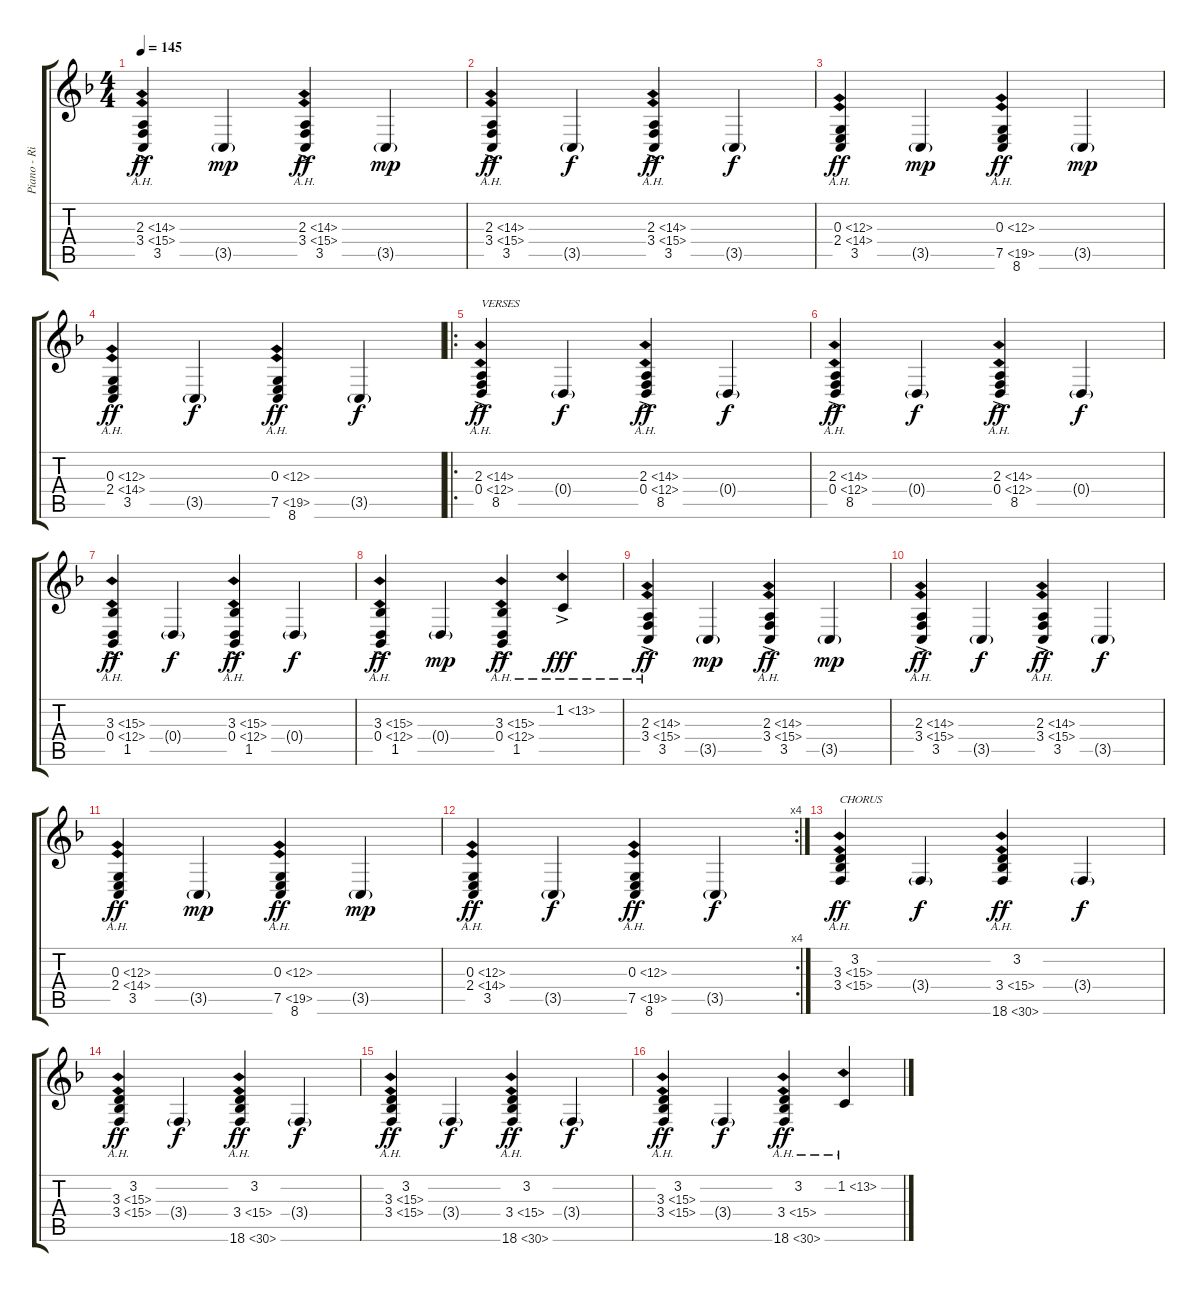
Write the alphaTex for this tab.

\track ("Piano - Right Hand" "Piano - Ri") {instrument acousticgrandpiano}
\staff {score tabs}
\tuning (E4 B3 G3 D3 A2 E2) {hide}
\ts (4 4)
\tempo 145
\clef g2
\ks f
(2.3{ah 12 ac} 3.4{ah 12} 3.5).4{dy ff} 3.5{g}.4{dy mp} (2.3{ah 12 ac} 3.4{ah 12} 3.5).4{dy ff} 3.5{g}.4{dy mp} |
(2.3{ah 12 ac} 3.4{ah 12} 3.5).4{dy ff} 3.5{g}.4{dy f} (2.3{ah 12 ac} 3.4{ah 12} 3.5).4{dy ff} 3.5{g}.4{dy f} |
(0.3{ah 12} 2.4{ah 12} 3.5).4{dy ff} 3.5{g}.4{dy mp} (0.3{ah 12} 7.5{ah 12} 8.6).4{dy ff} 3.5{g}.4{dy mp} |
(0.3{ah 12} 2.4{ah 12} 3.5).4{dy ff} 3.5{g}.4{dy f} (0.3{ah 12} 7.5{ah 12} 8.6).4{dy ff} 3.5{g}.4{dy f} |
\ro
(2.3{ah 12 ac} 0.4{ah 12} 8.5).4{txt "VERSES" dy ff} 0.4{g}.4{dy f} (2.3{ah 12 ac} 0.4{ah 12} 8.5).4{dy ff} 0.4{g}.4{dy f} |
(2.3{ah 12 ac} 0.4{ah 12} 8.5).4{dy ff} 0.4{g}.4{dy f} (2.3{ah 12 ac} 0.4{ah 12} 8.5).4{dy ff} 0.4{g}.4{dy f} |
(3.3{ah 12 ac} 0.4{ah 12} 1.5).4{dy ff} 0.4{g}.4{dy f} (3.3{ah 12 ac} 0.4{ah 12} 1.5).4{dy ff} 0.4{g}.4{dy f} |
(3.3{ah 12 ac} 0.4{ah 12} 1.5).4{dy ff} 0.4{g}.4{dy mp} (3.3{ah 12 ac} 0.4{ah 12} 1.5).4{dy ff} 1.2{ah 12 ac}.4{dy fff} |
(2.3{ah 12 ac} 3.4{ah 12} 3.5).4{dy ff} 3.5{g}.4{dy mp} (2.3{ah 12 ac} 3.4{ah 12} 3.5).4{dy ff} 3.5{g}.4{dy mp} |
(2.3{ah 12 ac} 3.4{ah 12} 3.5).4{dy ff} 3.5{g}.4{dy f} (2.3{ah 12 ac} 3.4{ah 12} 3.5).4{dy ff} 3.5{g}.4{dy f} |
(0.3{ah 12} 2.4{ah 12} 3.5).4{dy ff} 3.5{g}.4{dy mp} (0.3{ah 12} 7.5{ah 12} 8.6).4{dy ff} 3.5{g}.4{dy mp} |
\rc 4
(0.3{ah 12} 2.4{ah 12} 3.5).4{dy ff} 3.5{g}.4{dy f} (0.3{ah 12} 7.5{ah 12} 8.6).4{dy ff} 3.5{g}.4{dy f} |
(3.2 3.3{ah 12} 3.4{ah 12}).4{txt "CHORUS" dy ff} 3.4{g}.4{dy f} (3.2 3.4{ah 12} 18.6{ah 12}).4{dy ff} 3.4{g}.4{dy f} |
(3.2 3.3{ah 12} 3.4{ah 12}).4{dy ff} 3.4{g}.4{dy f} (3.2 3.4{ah 12} 18.6{ah 12}).4{dy ff} 3.4{g}.4{dy f} |
(3.2 3.3{ah 12} 3.4{ah 12}).4{dy ff} 3.4{g}.4{dy f} (3.2 3.4{ah 12} 18.6{ah 12}).4{dy ff} 3.4{g}.4{dy f} |
(3.2 3.3{ah 12} 3.4{ah 12}).4{dy ff} 3.4{g}.4{dy f} (3.2 3.4{ah 12} 18.6{ah 12}).4{dy ff} 1.2{ah 12}.4
